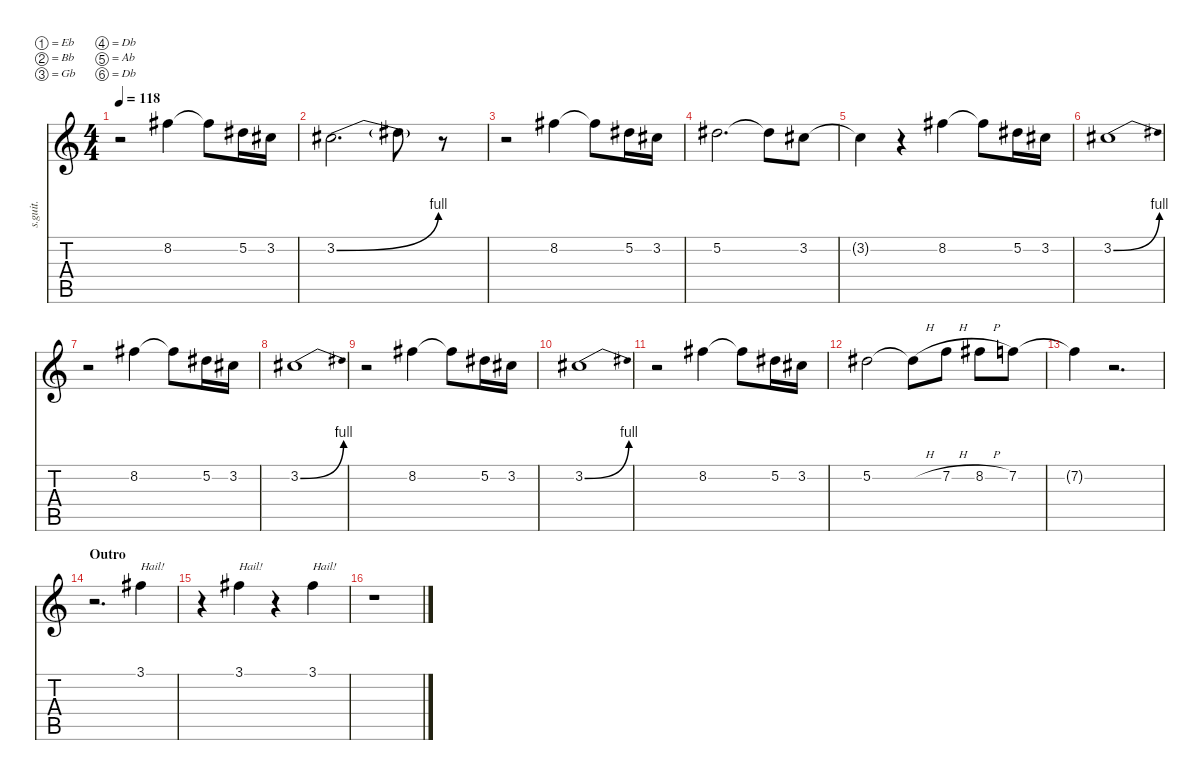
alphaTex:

\defaultSystemsLayout 4
\hideDynamics
\bracketExtendMode nobrackets
\track ("Backing Vocals" "s.guit.") {instrument bassoon}
\staff {score tabs}
\tuning (Eb4 Bb3 Gb3 Db3 Ab2 Db2)
\displaytranspose 12
\ts (4 4)
\tempo 118
\clef g2
\ks c
r.2{dy f} 8.2{acc #}.4{lyrics (0 "") lyrics (1 "") lyrics (2 "") lyrics (3 "") lyrics (4 "")} 8.2{t acc #}.8{lyrics (0 "") lyrics (1 "") lyrics (2 "") lyrics (3 "") lyrics (4 "")} 5.2{acc #}.16{lyrics (0 "") lyrics (1 "") lyrics (2 "") lyrics (3 "") lyrics (4 "")} 3.2{acc #}.16{lyrics (0 "") lyrics (1 "") lyrics (2 "") lyrics (3 "") lyrics (4 "")} |
3.2{be (bend 0 0 15 4) acc #}.2{d lyrics (0 "") lyrics (1 "") lyrics (2 "") lyrics (3 "") lyrics (4 "")} 3.2{t}.8{lyrics (0 "") lyrics (1 "") lyrics (2 "") lyrics (3 "") lyrics (4 "")} r.8 |
r.2 8.2{acc #}.4{lyrics (0 "") lyrics (1 "") lyrics (2 "") lyrics (3 "") lyrics (4 "")} 8.2{t acc #}.8{lyrics (0 "") lyrics (1 "") lyrics (2 "") lyrics (3 "") lyrics (4 "")} 5.2{acc #}.16{lyrics (0 "") lyrics (1 "") lyrics (2 "") lyrics (3 "") lyrics (4 "")} 3.2{acc #}.16{lyrics (0 "") lyrics (1 "") lyrics (2 "") lyrics (3 "") lyrics (4 "")} |
5.2{acc #}.2{d lyrics (0 "") lyrics (1 "") lyrics (2 "") lyrics (3 "") lyrics (4 "")} 5.2{t acc #}.8{lyrics (0 "") lyrics (1 "") lyrics (2 "") lyrics (3 "") lyrics (4 "")} 3.2{acc #}.8{lyrics (0 "") lyrics (1 "") lyrics (2 "") lyrics (3 "") lyrics (4 "")} |
3.2{t acc #}.4{lyrics (0 "") lyrics (1 "") lyrics (2 "") lyrics (3 "") lyrics (4 "")} r.4 8.2{acc #}.4{lyrics (0 "") lyrics (1 "") lyrics (2 "") lyrics (3 "") lyrics (4 "")} 8.2{t acc #}.8{lyrics (0 "") lyrics (1 "") lyrics (2 "") lyrics (3 "") lyrics (4 "")} 5.2{acc #}.16{lyrics (0 "") lyrics (1 "") lyrics (2 "") lyrics (3 "") lyrics (4 "")} 3.2{acc #}.16{lyrics (0 "") lyrics (1 "") lyrics (2 "") lyrics (3 "") lyrics (4 "")} |
3.2{be (bend 0 0 10.2 4) acc #}.1{lyrics (0 "") lyrics (1 "") lyrics (2 "") lyrics (3 "") lyrics (4 "")} |
r.2 8.2{acc #}.4{lyrics (0 "") lyrics (1 "") lyrics (2 "") lyrics (3 "") lyrics (4 "")} 8.2{t acc #}.8{lyrics (0 "") lyrics (1 "") lyrics (2 "") lyrics (3 "") lyrics (4 "")} 5.2{acc #}.16{lyrics (0 "") lyrics (1 "") lyrics (2 "") lyrics (3 "") lyrics (4 "")} 3.2{acc #}.16{lyrics (0 "") lyrics (1 "") lyrics (2 "") lyrics (3 "") lyrics (4 "")} |
3.2{be (bend 0 0 10.2 4) acc #}.1{lyrics (0 "") lyrics (1 "") lyrics (2 "") lyrics (3 "") lyrics (4 "")} |
r.2 8.2{acc #}.4{lyrics (0 "") lyrics (1 "") lyrics (2 "") lyrics (3 "") lyrics (4 "")} 8.2{t acc #}.8{lyrics (0 "") lyrics (1 "") lyrics (2 "") lyrics (3 "") lyrics (4 "")} 5.2{acc #}.16{lyrics (0 "") lyrics (1 "") lyrics (2 "") lyrics (3 "") lyrics (4 "")} 3.2{acc #}.16{lyrics (0 "") lyrics (1 "") lyrics (2 "") lyrics (3 "") lyrics (4 "")} |
3.2{be (bend 0 0 10.2 4) acc #}.1{lyrics (0 "") lyrics (1 "") lyrics (2 "") lyrics (3 "") lyrics (4 "")} |
r.2 8.2{acc #}.4{lyrics (0 "") lyrics (1 "") lyrics (2 "") lyrics (3 "") lyrics (4 "")} 8.2{t acc #}.8{lyrics (0 "") lyrics (1 "") lyrics (2 "") lyrics (3 "") lyrics (4 "")} 5.2{acc #}.16{lyrics (0 "") lyrics (1 "") lyrics (2 "") lyrics (3 "") lyrics (4 "")} 3.2{acc #}.16{lyrics (0 "") lyrics (1 "") lyrics (2 "") lyrics (3 "") lyrics (4 "")} |
5.2{acc #}.2{lyrics (0 "") lyrics (1 "") lyrics (2 "") lyrics (3 "") lyrics (4 "")} 5.2{h t acc #}.8{lyrics (0 "") lyrics (1 "") lyrics (2 "") lyrics (3 "") lyrics (4 "")} 7.2{h}.8{lyrics (0 "") lyrics (1 "") lyrics (2 "") lyrics (3 "") lyrics (4 "")} 8.2{h acc #}.8{lyrics (0 "") lyrics (1 "") lyrics (2 "") lyrics (3 "") lyrics (4 "")} 7.2.8{lyrics (0 "") lyrics (1 "") lyrics (2 "") lyrics (3 "") lyrics (4 "")} |
7.2{t}.4{lyrics (0 "") lyrics (1 "") lyrics (2 "") lyrics (3 "") lyrics (4 "")} r.2{d} |
\section ("" "Outro")
r.2{d} 3.1{acc #}.4{txt "Hail!" lyrics (0 "") lyrics (1 "") lyrics (2 "") lyrics (3 "") lyrics (4 "")} |
r.4 3.1{acc #}.4{txt "Hail!" lyrics (0 "") lyrics (1 "") lyrics (2 "") lyrics (3 "") lyrics (4 "")} r.4 3.1{acc #}.4{txt "Hail!" lyrics (0 "") lyrics (1 "") lyrics (2 "") lyrics (3 "") lyrics (4 "")} |
r.1
